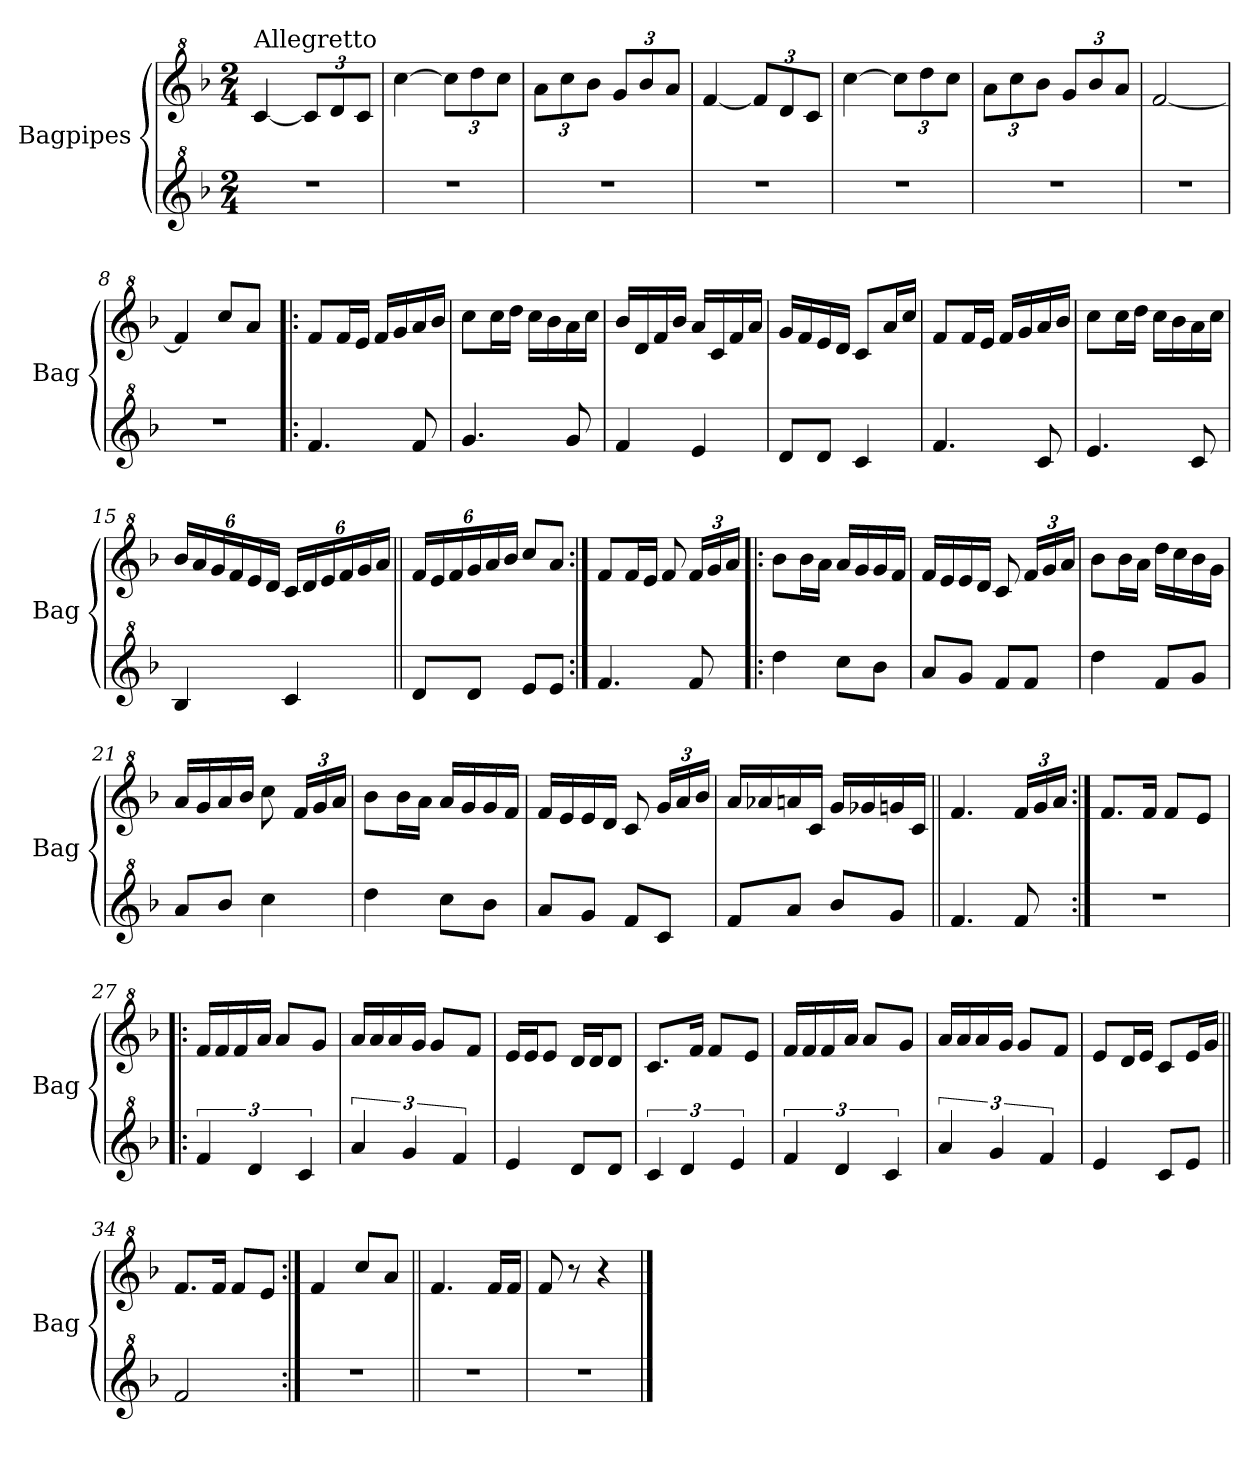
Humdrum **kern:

**kern	**kern
*part2	*part1
*staff2	*staff1
*I"Bagpipes	*I"Bagpipes
*I'Bag	*I'Bag
*clefG^2	*clefG^2
*k[b-]	*k[b-]
*F:	*F:
*M2/4	*M2/4
=1	=1
!	!LO:TX:a:t=Allegretto
2r	[4cc/
*	*Xbrackettup
.	12cc/L]
.	12dd/
.	12cc/J
=2	=2
2r	[4ccc\
.	12ccc\L]
.	12ddd\
.	12ccc\J
=3	=3
2r	12aa\L
.	12ccc\
.	12bb-\J
.	12gg/L
.	12bb-/
.	12aa/J
=4	=4
2r	[4ff/
.	12ff/L]
.	12dd/
.	12cc/J
=5	=5
2r	[4ccc\
.	12ccc\L]
.	12ddd\
.	12ccc\J
=6	=6
2r	12aa\L
.	12ccc\
.	12bb-\J
.	12gg/L
.	12bb-/
.	12aa/J
=7	=7
2r	[2ff/
=8	=8
2r	4ff/]
.	8ccc/L
.	8aa/J
=9!|:	=9!|:
4.ff/	8ff/L
.	16ff/L
.	16ee/JJ
.	16ff/LL
.	16gg/
8ff/	16aa/
.	16bb-/JJ
!!LO:LB:g=z
=10	=10
4.gg/	8ccc\L
.	16ccc\L
.	16ddd\JJ
.	16ccc\LL
.	16bb-\
8gg/	16aa\
.	16ccc\JJ
=11	=11
4ff/	16bb-/LL
.	16dd/
.	16ff/
.	16bb-/JJ
4ee/	16aa/LL
.	16cc/
.	16ff/
.	16aa/JJ
=12	=12
8dd/L	16gg/LL
.	16ff/
8dd/J	16ee/
.	16dd/JJ
4cc/	8cc/L
.	16aa/L
.	16ccc/JJ
=13	=13
4.ff/	8ff/L
.	16ff/L
.	16ee/JJ
.	16ff/LL
.	16gg/
8cc/	16aa/
.	16bb-/JJ
=14	=14
4.ee/	8ccc\L
.	16ccc\L
.	16ddd\JJ
.	16ccc\LL
.	16bb-\
8cc/	16aa\
.	16ccc\JJ
!!LO:LB:g=z
=15	=15
4b-/	24bb-/LL
.	24aa/
.	24gg/
.	24ff/
.	24ee/
.	24dd/JJ
4cc/	24cc/LL
.	24dd/
.	24ee/
.	24ff/
.	24gg/
.	24aa/JJ
=16||	=16||
8dd/L	24ff/LL
.	24ee/
.	24ff/
8dd/J	24gg/
.	24aa/
.	24bb-/JJ
8ee/L	8ccc/L
8ee/J	8aa/J
=17:|!	=17:|!
4.ff/	8ff/L
.	16ff/L
.	16ee/JJ
.	8ff/
8ff/	24ff/LL
.	24gg/
.	24aa/JJ
=18!|:	=18!|:
4ddd\	8bb-\L
.	16bb-\L
.	16aa\JJ
8ccc\L	16aa/LL
.	16gg/
8bb-\J	16gg/
.	16ff/JJ
=19	=19
8aa/L	16ff/LL
.	16ee/
8gg/J	16ee/
.	16dd/JJ
8ff/L	8cc/
8ff/J	24ff/LL
.	24gg/
.	24aa/JJ
!!LO:LB:g=z
=20	=20
4ddd\	8bb-\L
.	16bb-\L
.	16aa\JJ
8ff/L	16ddd\LL
.	16ccc\
8gg/J	16bb-\
.	16gg\JJ
=21	=21
8aa/L	16aa/LL
.	16gg/
8bb-/J	16aa/
.	16bb-/JJ
4ccc\	8ccc\
.	24ff/LL
.	24gg/
.	24aa/JJ
=22	=22
4ddd\	8bb-\L
.	16bb-\L
.	16aa\JJ
8ccc\L	16aa/LL
.	16gg/
8bb-\J	16gg/
.	16ff/JJ
=23	=23
8aa/L	16ff/LL
.	16ee/
8gg/J	16ee/
.	16dd/JJ
8ff/L	8cc/
8cc/J	24gg/LL
.	24aa/
.	24bb-/JJ
=24	=24
8ff/L	16aa/LL
.	16aa-X/
8aa/J	16aan/
.	16cc/JJ
8bb-/L	16gg/LL
.	16gg-X/
8gg/J	16ggn/
.	16cc/JJ
=25||	=25||
4.ff/	4.ff/
8ff/	24ff/LL
.	24gg/
.	24aa/JJ
!!LO:LB:g=z
=26:|!	=26:|!
2r	8.ff/L
.	16ff/Jk
.	8ff/L
.	8ee/J
=27!|:	=27!|:
6ff/	16ff/LL
.	16ff/
.	16ff/
6dd/	.
.	16aa/JJ
.	8aa/L
6cc/	.
.	8gg/J
=28	=28
6aa/	16aa/LL
.	16aa/
.	16aa/
6gg/	.
.	16gg/JJ
.	8gg/L
6ff/	.
.	8ff/J
=29	=29
4ee/	16ee/LL
.	16ee/J
.	8ee/J
8dd/L	16dd/LL
.	16dd/J
8dd/J	8dd/J
=30	=30
6cc/	8.cc/L
6dd/	.
.	16ff/Jk
.	8ff/L
6ee/	.
.	8ee/J
=31	=31
6ff/	16ff/LL
.	16ff/
.	16ff/
6dd/	.
.	16aa/JJ
.	8aa/L
6cc/	.
.	8gg/J
=32	=32
6aa/	16aa/LL
.	16aa/
.	16aa/
6gg/	.
.	16gg/JJ
.	8gg/L
6ff/	.
.	8ff/J
!!LO:LB:g=z
=33	=33
4ee/	8ee/L
.	16dd/L
.	16ee/JJ
8cc/L	8cc/L
8ee/J	16ee/L
.	16gg/JJ
=34||	=34||
2ff/	8.ff/L
.	16ff/Jk
.	8ff/L
.	8ee/J
=35:|!	=35:|!
2r	4ff/
.	8ccc/L
.	8aa/J
=36||	=36||
2r	4.ff/
.	16ff/LL
.	16ff/JJ
=37	=37
2r	8ff/
.	8r
.	4r
==	==
*-	*-
